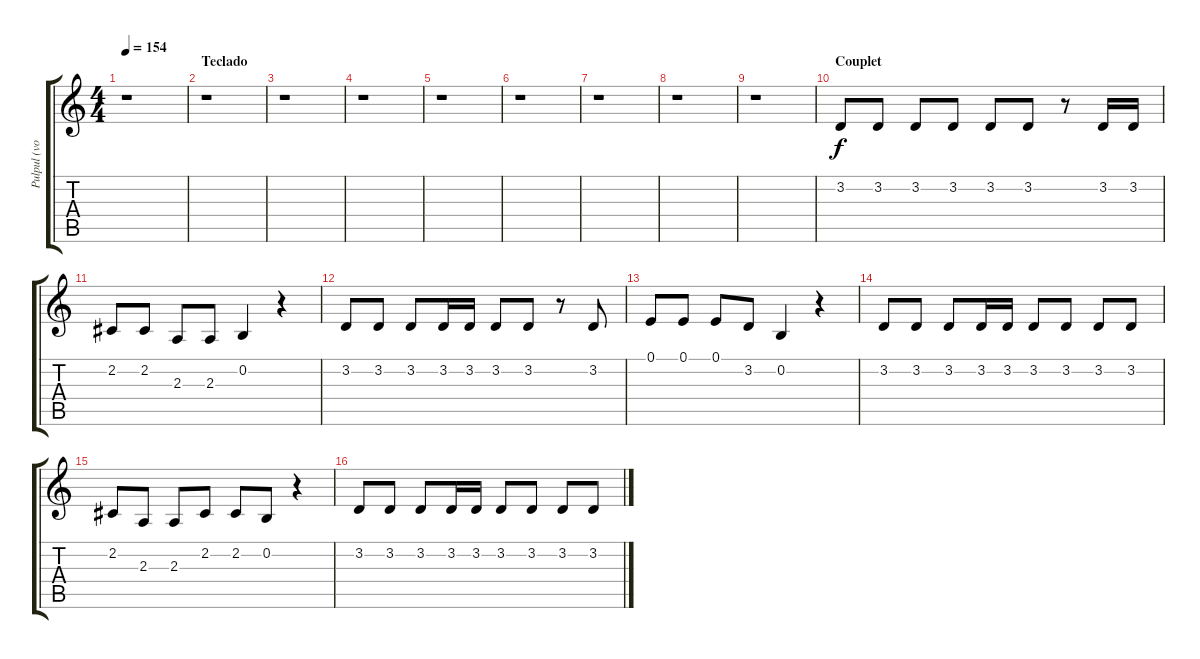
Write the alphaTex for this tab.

\track ("Pulpul (voix)" "Pulpul (vo") {instrument cello}
\staff {score tabs}
\tuning (E4 B3 G3 D3 A2 E2) {hide}
\ts (4 4)
\tempo 154
\clef g2
\ks c
r.1{dy f} |
\section ("" "Teclado")
r.1 |
r.1 |
r.1 |
r.1 |
r.1 |
r.1 |
r.1 |
r.1 |
\section ("" "Couplet")
3.2.8 3.2.8 3.2.8 3.2.8 3.2.8 3.2.8 r.8 3.2.16 3.2.16 |
2.2.8 2.2.8 2.3.8 2.3.8 0.2.4 r.4 |
3.2.8 3.2.8 3.2.8 3.2.16 3.2.16 3.2.8 3.2.8 r.8 3.2.8 |
0.1.8 0.1.8 0.1.8 3.2.8 0.2.4 r.4 |
3.2.8 3.2.8 3.2.8 3.2.16 3.2.16 3.2.8 3.2.8 3.2.8 3.2.8 |
2.2.8 2.3.8 2.3.8 2.2.8 2.2.8 0.2.8 r.4 |
3.2.8 3.2.8 3.2.8 3.2.16 3.2.16 3.2.8 3.2.8 3.2.8 3.2.8
